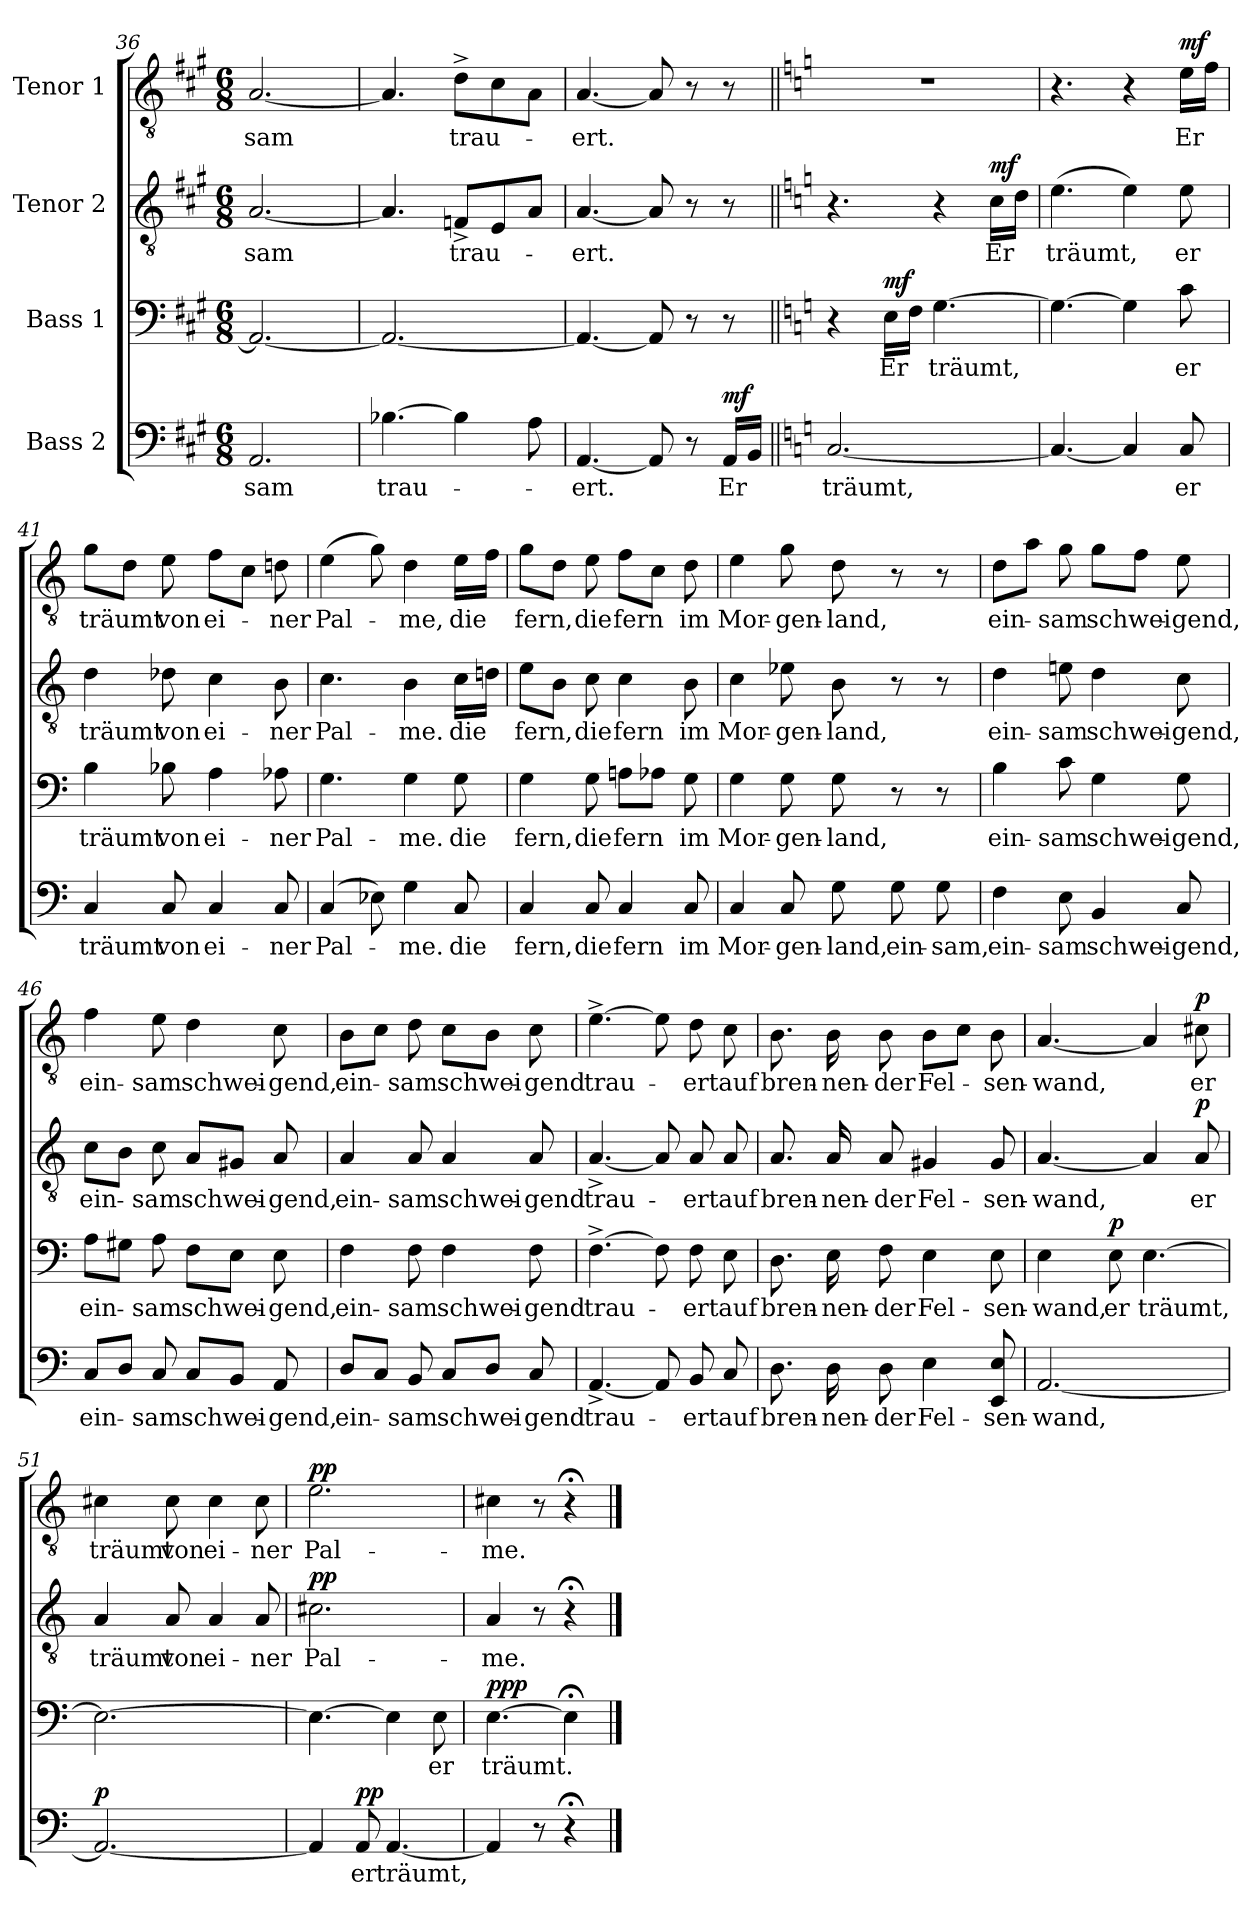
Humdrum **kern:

**kern	**text	**dynam	**kern	**text	**dynam	**kern	**text	**dynam	**kern	**text	**dynam
*part4	*part4	*part4	*part3	*part3	*part3	*part2	*part2	*part2	*part1	*part1	*part1
*staff4	*staff4	*staff4	*staff3	*staff3	*staff3	*staff2	*staff2	*staff2	*staff1	*staff1	*staff1
*I"Bass 2	*	*	*I"Bass 1	*	*	*I"Tenor 2	*	*	*I"Tenor 1	*	*
*clefF4	*	*	*clefF4	*	*	*clefGv2	*	*	*clefGv2	*	*
*k[f#c#g#]	*	*	*k[f#c#g#]	*	*	*k[f#c#g#]	*	*	*k[f#c#g#]	*	*
*M6/8	*	*	*M6/8	*	*	*M6/8	*	*	*M6/8	*	*
=36	=36	=36	=36	=36	=36	=36	=36	=36	=36	=36	=36
!	!LO:LY:b	!	!	!	!	!	!LO:LY:b	!	!	!LO:LY:b	!
2.AA/	-sam	.	2.AA/_	.	.	[2.A/	-sam	.	[2.A/	-sam	.
=37	=37	=37	=37	=37	=37	=37	=37	=37	=37	=37	=37
!	!LO:LY:b	!	!	!	!	!	!	!	!	!	!
[4.B-X\	trau-	.	2.AA/_	.	.	4.A/]	.	.	4.A/]	.	.
!	!	!	!	!	!	!	!LO:LY:b	!	!	!LO:LY:b	!
4B-\]	.	.	.	.	.	8Fn^/L	trau-	.	8d^\L	trau-	.
.	.	.	.	.	.	8E/	.	.	8c#\	.	.
8A\	.	.	.	.	.	8A/J	.	.	8A\J	.	.
=38	=38	=38	=38	=38	=38	=38	=38	=38	=38	=38	=38
!	!LO:LY:b	!	!	!	!	!	!LO:LY:b	!	!	!LO:LY:b	!
[4.AA/	-ert.	.	4.AA/_	.	.	[4.A/	-ert.	.	[4.A/	-ert.	.
8AA/]	.	.	8AA/]	.	.	8A/]	.	.	8A/]	.	.
8r	.	.	8r	.	.	8r	.	.	8r	.	.
!	!LO:LY:b	!LO:DY:a	!	!	!	!	!	!	!	!	!
16AA/LL	Er	mf	8r	.	.	8r	.	.	8r	.	.
16BB/JJ	.	.	.	.	.	.	.	.	.	.	.
!!LO:LB:g=z
=39||	=39||	=39||	=39||	=39||	=39||	=39||	=39||	=39||	=39||	=39||	=39||
*k[]	*	*	*k[]	*	*	*k[]	*	*	*k[]	*	*
!	!LO:LY:b	!	!	!	!	!	!	!	!	!	!
[2.C/	träumt,	.	4r	.	.	4.r	.	.	2.r	.	.
!	!	!	!	!LO:LY:b	!LO:DY:a	!	!	!	!	!	!
.	.	.	16E\LL	Er	mf	.	.	.	.	.	.
.	.	.	16F\JJ	.	.	.	.	.	.	.	.
!	!	!	!	!LO:LY:b	!	!	!	!	!	!	!
.	.	.	[4.G\	träumt,	.	4r	.	.	.	.	.
!	!	!	!	!	!	!	!LO:LY:b	!LO:DY:a	!	!	!
.	.	.	.	.	.	16c\LL	Er	mf	.	.	.
.	.	.	.	.	.	16d\JJ	.	.	.	.	.
=40	=40	=40	=40	=40	=40	=40	=40	=40	=40	=40	=40
!	!	!	!	!	!	!	!LO:LY:b	!	!	!	!
4.C/_	.	.	4.G\_	.	.	(4.e\	träumt,	.	4.r	.	.
4C/]	.	.	4G\]	.	.	4e\)	.	.	4r	.	.
!	!LO:LY:b	!	!	!LO:LY:b	!	!	!LO:LY:b	!	!	!LO:LY:b	!LO:DY:a
8C/	er	.	8c\	er	.	8e\	er	.	16e\LL	Er	mf
.	.	.	.	.	.	.	.	.	16f\JJ	.	.
=41	=41	=41	=41	=41	=41	=41	=41	=41	=41	=41	=41
!	!LO:LY:b	!	!	!LO:LY:b	!	!	!LO:LY:b	!	!	!LO:LY:b	!
4C/	träumt	.	4B\	träumt	.	4d\	träumt	.	8g\L	träumt	.
.	.	.	.	.	.	.	.	.	8d\J	.	.
!	!LO:LY:b	!	!	!LO:LY:b	!	!	!LO:LY:b	!	!	!LO:LY:b	!
8C/	von	.	8B-X\	von	.	8d-X\	von	.	8e\	von	.
!	!LO:LY:b	!	!	!LO:LY:b	!	!	!LO:LY:b	!	!	!LO:LY:b	!
4C/	ei-	.	4A\	ei-	.	4c\	ei-	.	8f\L	ei-	.
.	.	.	.	.	.	.	.	.	8c\J	.	.
!	!LO:LY:b	!	!	!LO:LY:b	!	!	!LO:LY:b	!	!	!LO:LY:b	!
8C/	-ner	.	8A-X\	-ner	.	8B\	-ner	.	8dn\	-ner	.
=42	=42	=42	=42	=42	=42	=42	=42	=42	=42	=42	=42
!	!LO:LY:b	!	!	!LO:LY:b	!	!	!LO:LY:b	!	!	!LO:LY:b	!
(4C/	Pal-	.	4.G\	Pal-	.	4.c\	Pal-	.	(4e\	Pal-	.
8E-X\)	.	.	.	.	.	.	.	.	8g\)	.	.
!	!LO:LY:b	!	!	!LO:LY:b	!	!	!LO:LY:b	!	!	!LO:LY:b	!
4G\	-me.	.	4G\	-me.	.	4B\	-me.	.	4d\	-me,	.
!	!LO:LY:b	!	!	!LO:LY:b	!	!	!LO:LY:b	!	!	!LO:LY:b	!
8C/	die	.	8G\	die	.	16c\LL	die	.	16e\LL	die	.
.	.	.	.	.	.	16dn\JJ	.	.	16f\JJ	.	.
=43	=43	=43	=43	=43	=43	=43	=43	=43	=43	=43	=43
!	!LO:LY:b	!	!	!LO:LY:b	!	!	!LO:LY:b	!	!	!LO:LY:b	!
4C/	fern,	.	4G\	fern,	.	8e\L	fern,	.	8g\L	fern,	.
.	.	.	.	.	.	8B\J	.	.	8d\J	.	.
!	!LO:LY:b	!	!	!LO:LY:b	!	!	!LO:LY:b	!	!	!LO:LY:b	!
8C/	die	.	8G\	die	.	8c\	die	.	8e\	die	.
!	!LO:LY:b	!	!	!LO:LY:b	!	!	!LO:LY:b	!	!	!LO:LY:b	!
4C/	fern	.	8An\L	fern	.	4c\	fern	.	8f\L	fern	.
.	.	.	8A-X\J	.	.	.	.	.	8c\J	.	.
!	!LO:LY:b	!	!	!LO:LY:b	!	!	!LO:LY:b	!	!	!LO:LY:b	!
8C/	im	.	8G\	-im	.	8B\	im	.	8d\	im	.
!!LO:PB:g=z
=44	=44	=44	=44	=44	=44	=44	=44	=44	=44	=44	=44
!	!LO:LY:b	!	!	!LO:LY:b	!	!	!LO:LY:b	!	!	!LO:LY:b	!
4C/	Mor-	.	4G\	Mor-	.	4c\	Mor-	.	4e\	Mor-	.
!	!LO:LY:b	!	!	!LO:LY:b	!	!	!LO:LY:b	!	!	!LO:LY:b	!
8C/	-gen-	.	8G\	-gen-	.	8e-X\	-gen-	.	8g\	-gen-	.
!	!LO:LY:b	!	!	!LO:LY:b	!	!	!LO:LY:b	!	!	!LO:LY:b	!
8G\	-land,	.	8G\	-land,	.	8B\	-land,	.	8d\	-land,	.
!	!LO:LY:b	!	!	!	!	!	!	!	!	!	!
8G\	ein-	.	8r	.	.	8r	.	.	8r	.	.
!	!LO:LY:b	!	!	!	!	!	!	!	!	!	!
8G\	-sam,	.	8r	.	.	8r	.	.	8r	.	.
=45	=45	=45	=45	=45	=45	=45	=45	=45	=45	=45	=45
!	!LO:LY:b	!	!	!LO:LY:b	!	!	!LO:LY:b	!	!	!LO:LY:b	!
4F\	ein-	.	4B\	ein-	.	4d\	ein-	.	8d\L	ein-	.
.	.	.	.	.	.	.	.	.	8a\J	.	.
!	!LO:LY:b	!	!	!LO:LY:b	!	!	!LO:LY:b	!	!	!LO:LY:b	!
8E\	-sam	.	8c\	-sam	.	8en\	-sam	.	8g\	-sam	.
!	!LO:LY:b	!	!	!LO:LY:b	!	!	!LO:LY:b	!	!	!LO:LY:b	!
4BB/	schwei-	.	4G\	schwei-	.	4d\	schwei-	.	8g\L	schwei-	.
.	.	.	.	.	.	.	.	.	8f\J	.	.
!	!LO:LY:b	!	!	!LO:LY:b	!	!	!LO:LY:b	!	!	!LO:LY:b	!
8C/	-gend,	.	8G\	-gend,	.	8c\	-gend,	.	8e\	-gend,	.
=46	=46	=46	=46	=46	=46	=46	=46	=46	=46	=46	=46
!	!LO:LY:b	!	!	!LO:LY:b	!	!	!LO:LY:b	!	!	!LO:LY:b	!
8C/L	ein-	.	8A\L	ein-	.	8c\L	ein-	.	4f\	ein-	.
8D/J	.	.	8G#X\J	.	.	8B\J	.	.	.	.	.
!	!LO:LY:b	!	!	!LO:LY:b	!	!	!LO:LY:b	!	!	!LO:LY:b	!
8C/	-sam	.	8A\	-sam	.	8c\	-sam	.	8e\	-sam	.
!	!LO:LY:b	!	!	!LO:LY:b	!	!	!LO:LY:b	!	!	!LO:LY:b	!
8C/L	schwei-	.	8F\L	schwei-	.	8A/L	schwei-	.	4d\	schwei-	.
8BB/J	.	.	8E\J	.	.	8G#X/J	.	.	.	.	.
!	!LO:LY:b	!	!	!LO:LY:b	!	!	!LO:LY:b	!	!	!LO:LY:b	!
8AA/	-gend,	.	8E\	-gend,	.	8A/	-gend,	.	8c\	-gend,	.
!!LO:LB:g=z
=47	=47	=47	=47	=47	=47	=47	=47	=47	=47	=47	=47
!	!LO:LY:b	!	!	!LO:LY:b	!	!	!LO:LY:b	!	!	!LO:LY:b	!
8D/L	ein-	.	4F\	ein-	.	4A/	ein-	.	8B\L	ein-	.
8C/J	.	.	.	.	.	.	.	.	8c\J	.	.
!	!LO:LY:b	!	!	!LO:LY:b	!	!	!LO:LY:b	!	!	!LO:LY:b	!
8BB/	-sam	.	8F\	-sam	.	8A/	-sam	.	8d\	-sam	.
!	!LO:LY:b	!	!	!LO:LY:b	!	!	!LO:LY:b	!	!	!LO:LY:b	!
8C/L	schwei-	.	4F\	schwei-	.	4A/	schwei-	.	8c\L	schwei-	.
8D/J	.	.	.	.	.	.	.	.	8B\J	.	.
!	!LO:LY:b	!	!	!LO:LY:b	!	!	!LO:LY:b	!	!	!LO:LY:b	!
8C/	-gend	.	8F\	-gend	.	8A/	-gend	.	8c\	-gend	.
=48	=48	=48	=48	=48	=48	=48	=48	=48	=48	=48	=48
!	!LO:LY:b	!	!	!LO:LY:b	!	!	!LO:LY:b	!	!	!LO:LY:b	!
[4.AA^/	trau-	.	[4.F^\	trau-	.	[4.A^/	trau-	.	[4.e^\	trau-	.
8AA/]	.	.	8F\]	.	.	8A/]	.	.	8e\]	.	.
!	!LO:LY:b	!	!	!LO:LY:b	!	!	!LO:LY:b	!	!	!LO:LY:b	!
8BB/	-ert	.	8F\	-ert	.	8A/	-ert	.	8d\	-ert	.
!	!LO:LY:b	!	!	!LO:LY:b	!	!	!LO:LY:b	!	!	!LO:LY:b	!
8C/	auf	.	8E\	auf	.	8A/	auf	.	8c\	auf	.
=49	=49	=49	=49	=49	=49	=49	=49	=49	=49	=49	=49
!	!LO:LY:b	!	!	!LO:LY:b	!	!	!LO:LY:b	!	!	!LO:LY:b	!
8.D\	bren-	.	8.D\	bren-	.	8.A/	bren-	.	8.B\	bren-	.
!	!LO:LY:b	!	!	!LO:LY:b	!	!	!LO:LY:b	!	!	!LO:LY:b	!
16D\	-nen-	.	16E\	-nen-	.	16A/	-nen-	.	16B\	-nen-	.
!	!LO:LY:b	!	!	!LO:LY:b	!	!	!LO:LY:b	!	!	!LO:LY:b	!
8D\	-der	.	8F\	-der	.	8A/	-der	.	8B\	-der	.
!	!LO:LY:b	!	!	!LO:LY:b	!	!	!LO:LY:b	!	!	!LO:LY:b	!
4E\	Fel-	.	4E\	Fel-	.	4G#X/	Fel-	.	8B\L	Fel-	.
.	.	.	.	.	.	.	.	.	8c\J	.	.
!	!LO:LY:b	!	!	!LO:LY:b	!	!	!LO:LY:b	!	!	!LO:LY:b	!
8EE/ 8E!/	-sen-	.	8E\	-sen-	.	8G#/	-sen-	.	8B\	-sen-	.
=50	=50	=50	=50	=50	=50	=50	=50	=50	=50	=50	=50
!	!LO:LY:b	!	!	!LO:LY:b	!	!	!LO:LY:b	!	!	!LO:LY:b	!
[2.AA/	-wand,	.	4E\	-wand,	.	[4.A/	-wand,	.	[4.A/	-wand,	.
!	!	!	!	!LO:LY:b	!LO:DY:a	!	!	!	!	!	!
.	.	.	8E\	er	p	.	.	.	.	.	.
!	!	!	!	!LO:LY:b	!	!	!	!	!	!	!
.	.	.	[4.E\	träumt,	.	4A/]	.	.	4A/]	.	.
!	!	!	!	!	!	!	!LO:LY:b	!LO:DY:a	!	!LO:LY:b	!LO:DY:a
.	.	.	.	.	.	8A/	er	p	8c#X\	er	p
!!LO:LB:g=z
=51	=51	=51	=51	=51	=51	=51	=51	=51	=51	=51	=51
!	!	!LO:DY:a	!	!	!	!	!LO:LY:b	!	!	!LO:LY:b	!
2.AA/_	.	p	2.E\_	.	.	4A/	träumt	.	4c#X\	träumt	.
!	!	!	!	!	!	!	!LO:LY:b	!	!	!LO:LY:b	!
.	.	.	.	.	.	8A/	von	.	8c#\	von	.
!	!	!	!	!	!	!	!LO:LY:b	!	!	!LO:LY:b	!
.	.	.	.	.	.	4A/	ei-	.	4c#\	ei-	.
!	!	!	!	!	!	!	!LO:LY:b	!	!	!LO:LY:b	!
.	.	.	.	.	.	8A/	-ner	.	8c#\	-ner	.
=52	=52	=52	=52	=52	=52	=52	=52	=52	=52	=52	=52
!	!	!	!	!	!	!	!LO:LY:b	!LO:DY:a	!	!LO:LY:b	!LO:DY:a
4AA/]	.	.	4.E\_	.	.	2.c#X\	Pal-	pp	2.e\	Pal-	pp
!	!LO:LY:b	!LO:DY:a	!	!	!	!	!	!	!	!	!
8AA/	er	pp	.	.	.	.	.	.	.	.	.
!	!LO:LY:b	!	!	!	!	!	!	!	!	!	!
[4.AA/	träumt,	.	4E\]	.	.	.	.	.	.	.	.
!	!	!	!	!LO:LY:b	!	!	!	!	!	!	!
.	.	.	8E\	er	.	.	.	.	.	.	.
=53	=53	=53	=53	=53	=53	=53	=53	=53	=53	=53	=53
!	!	!	!	!LO:LY:b	!LO:DY:a	!	!LO:LY:b	!	!	!LO:LY:b	!
4AA/]	.	.	[4.E\	träumt.	ppp	4A/	-me.	.	4c#X\	-me.	.
8r	.	.	.	.	.	8r	.	.	8r	.	.
4r;<	.	.	4E;<\]	.	.	4r;<	.	.	4r;<	.	.
==	==	==	==	==	==	==	==	==	==	==	==
*-	*-	*-	*-	*-	*-	*-	*-	*-	*-	*-	*-
